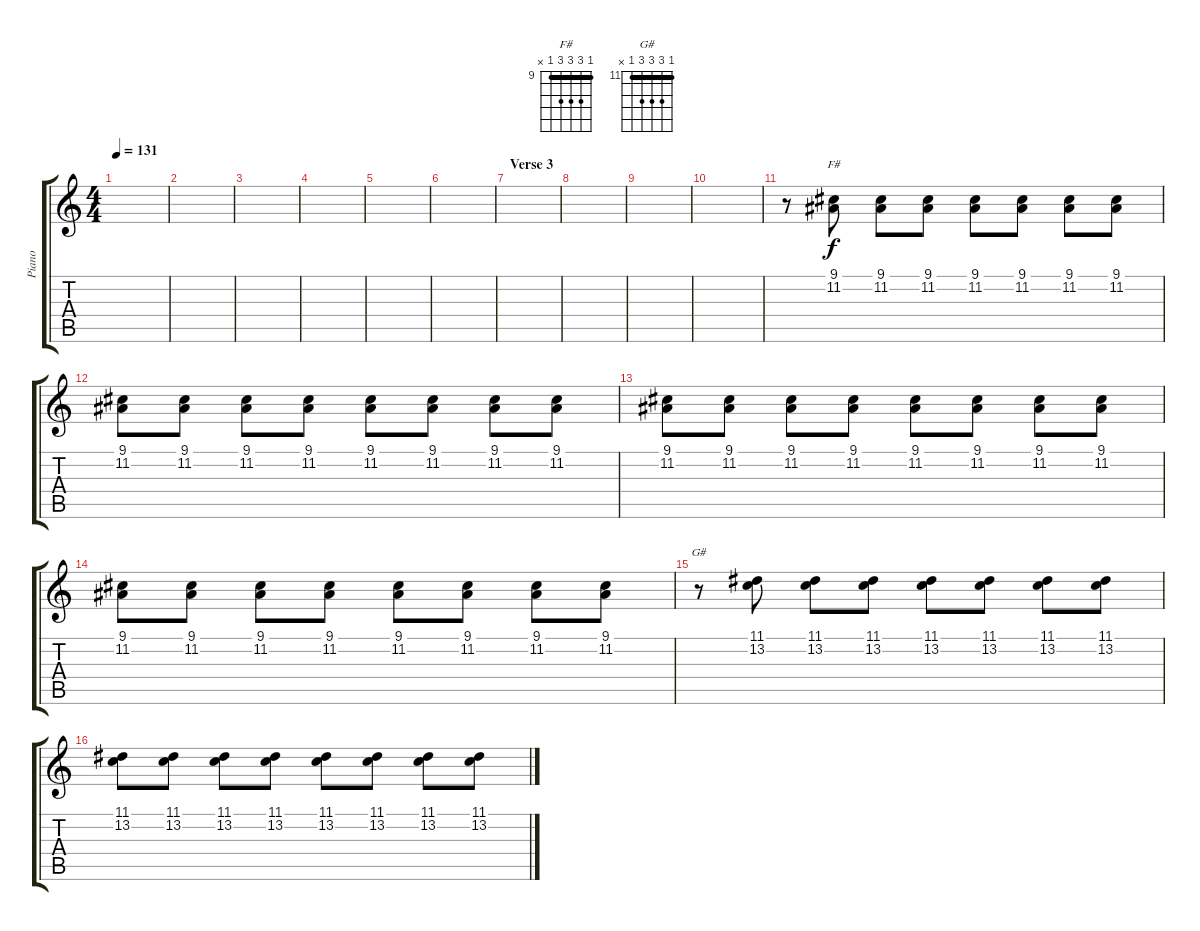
\track ("Piano" "Piano") {instrument acousticgrandpiano}
\staff {score tabs}
\tuning (E4 B3 G3 D3 A2 E2) {hide}
\chord ("F#" 9 11 11 11 9 x) {firstfret 9 barre 9}
\chord ("G#" 11 13 13 13 11 x) {firstfret 11 barre 11}
\ts (4 4)
\tempo 131
\clef g2
\ks c
|
|
|
|
|
|
\section ("" "Verse 3")
|
|
|
|
r.8 (9.1 11.2).8{ch "F#"} (9.1 11.2).8 (9.1 11.2).8 (9.1 11.2).8 (9.1 11.2).8 (9.1 11.2).8 (9.1 11.2).8 |
(9.1 11.2).8 (9.1 11.2).8 (9.1 11.2).8 (9.1 11.2).8 (9.1 11.2).8 (9.1 11.2).8 (9.1 11.2).8 (9.1 11.2).8 |
(9.1 11.2).8 (9.1 11.2).8 (9.1 11.2).8 (9.1 11.2).8 (9.1 11.2).8 (9.1 11.2).8 (9.1 11.2).8 (9.1 11.2).8 |
(9.1 11.2).8 (9.1 11.2).8 (9.1 11.2).8 (9.1 11.2).8 (9.1 11.2).8 (9.1 11.2).8 (9.1 11.2).8 (9.1 11.2).8 |
r.8{ch "G#"} (11.1 13.2).8 (11.1 13.2).8 (11.1 13.2).8 (11.1 13.2).8 (11.1 13.2).8 (11.1 13.2).8 (11.1 13.2).8 |
(11.1 13.2).8 (11.1 13.2).8 (11.1 13.2).8 (11.1 13.2).8 (11.1 13.2).8 (11.1 13.2).8 (11.1 13.2).8 (11.1 13.2).8
